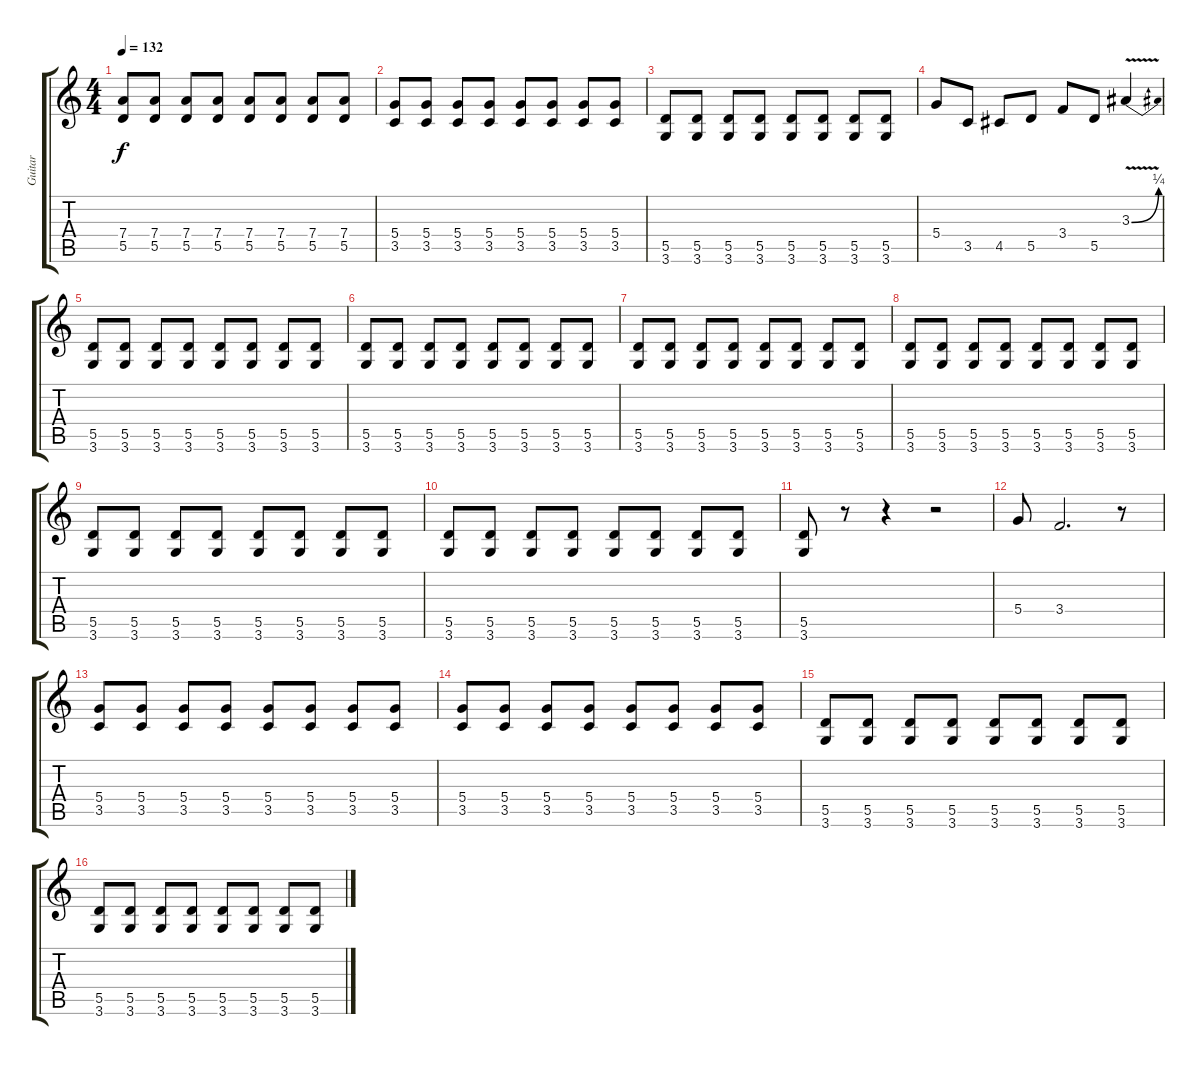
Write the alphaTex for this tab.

\track ("Guitar" "Guitar") {instrument electricguitarmuted}
\staff {score tabs}
\tuning (E4 B3 G3 D3 A2 E2) {hide}
\ts (4 4)
\tempo 132
\clef g2
\ks c
(7.4 5.5).8{dy f} (7.4 5.5).8 (7.4 5.5).8 (7.4 5.5).8 (7.4 5.5).8 (7.4 5.5).8 (7.4 5.5).8 (7.4 5.5).8 |
(5.4 3.5).8 (5.4 3.5).8 (5.4 3.5).8 (5.4 3.5).8 (5.4 3.5).8 (5.4 3.5).8 (5.4 3.5).8 (5.4 3.5).8 |
(5.5 3.6).8 (5.5 3.6).8 (5.5 3.6).8 (5.5 3.6).8 (5.5 3.6).8 (5.5 3.6).8 (5.5 3.6).8 (5.5 3.6).8 |
5.4.8 3.5.8 4.5.8 5.5.8 3.4.8 5.5.8 3.3{be (bend 0 0 60 1) v}.4 |
(5.5 3.6).8 (5.5 3.6).8 (5.5 3.6).8 (5.5 3.6).8 (5.5 3.6).8 (5.5 3.6).8 (5.5 3.6).8 (5.5 3.6).8 |
(5.5 3.6).8 (5.5 3.6).8 (5.5 3.6).8 (5.5 3.6).8 (5.5 3.6).8 (5.5 3.6).8 (5.5 3.6).8 (5.5 3.6).8 |
(5.5 3.6).8 (5.5 3.6).8 (5.5 3.6).8 (5.5 3.6).8 (5.5 3.6).8 (5.5 3.6).8 (5.5 3.6).8 (5.5 3.6).8 |
(5.5 3.6).8 (5.5 3.6).8 (5.5 3.6).8 (5.5 3.6).8 (5.5 3.6).8 (5.5 3.6).8 (5.5 3.6).8 (5.5 3.6).8 |
(5.5 3.6).8 (5.5 3.6).8 (5.5 3.6).8 (5.5 3.6).8 (5.5 3.6).8 (5.5 3.6).8 (5.5 3.6).8 (5.5 3.6).8 |
(5.5 3.6).8 (5.5 3.6).8 (5.5 3.6).8 (5.5 3.6).8 (5.5 3.6).8 (5.5 3.6).8 (5.5 3.6).8 (5.5 3.6).8 |
(5.5 3.6).8 r.8 r.4 r.2 |
5.4.8 3.4.2{d} r.8 |
(5.4 3.5).8 (5.4 3.5).8 (5.4 3.5).8 (5.4 3.5).8 (5.4 3.5).8 (5.4 3.5).8 (5.4 3.5).8 (5.4 3.5).8 |
(5.4 3.5).8 (5.4 3.5).8 (5.4 3.5).8 (5.4 3.5).8 (5.4 3.5).8 (5.4 3.5).8 (5.4 3.5).8 (5.4 3.5).8 |
(5.5 3.6).8 (5.5 3.6).8 (5.5 3.6).8 (5.5 3.6).8 (5.5 3.6).8 (5.5 3.6).8 (5.5 3.6).8 (5.5 3.6).8 |
(5.5 3.6).8 (5.5 3.6).8 (5.5 3.6).8 (5.5 3.6).8 (5.5 3.6).8 (5.5 3.6).8 (5.5 3.6).8 (5.5 3.6).8
